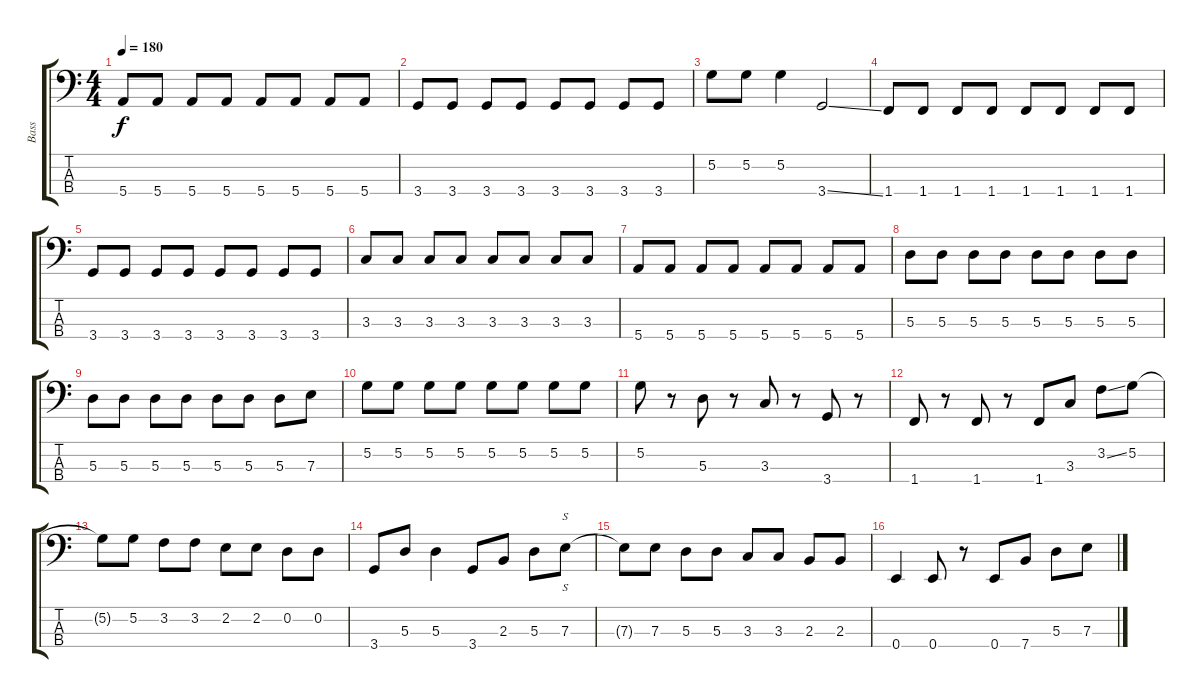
\track ("Bass" "Bass") {instrument electricbassfinger}
\staff {score tabs}
\tuning (G2 D2 A1 E1) {hide}
\ts (4 4)
\tempo 180
\clef f4
\ks c
5.4.8{dy f} 5.4.8 5.4.8 5.4.8 5.4.8 5.4.8 5.4.8 5.4.8 |
3.4.8 3.4.8 3.4.8 3.4.8 3.4.8 3.4.8 3.4.8 3.4.8 |
5.2.8 5.2.8 5.2.4 3.4{ss}.2 |
1.4.8 1.4.8 1.4.8 1.4.8 1.4.8 1.4.8 1.4.8 1.4.8 |
3.4.8 3.4.8 3.4.8 3.4.8 3.4.8 3.4.8 3.4.8 3.4.8 |
3.3.8 3.3.8 3.3.8 3.3.8 3.3.8 3.3.8 3.3.8 3.3.8 |
5.4.8 5.4.8 5.4.8 5.4.8 5.4.8 5.4.8 5.4.8 5.4.8 |
5.3.8 5.3.8 5.3.8 5.3.8 5.3.8 5.3.8 5.3.8 5.3.8 |
5.3.8 5.3.8 5.3.8 5.3.8 5.3.8 5.3.8 5.3.8 7.3.8 |
5.2.8 5.2.8 5.2.8 5.2.8 5.2.8 5.2.8 5.2.8 5.2.8 |
5.2.8 r.8 5.3.8 r.8 3.3.8 r.8 3.4.8 r.8 |
1.4.8 r.8 1.4.8 r.8 1.4.8 3.3.8 3.2{ss}.8 5.2.8 |
5.2{t}.8 5.2.8 3.2.8 3.2.8 2.2.8 2.2.8 0.2.8 0.2.8 |
3.4.8 5.3.8 5.3.4 3.4.8 2.3.8 5.3.8 7.3.8{s} |
7.3{t}.8 7.3.8 5.3.8 5.3.8 3.3.8 3.3.8 2.3.8 2.3.8 |
0.4.4 0.4.8 r.8 0.4.8 7.4.8 5.3.8 7.3.8
